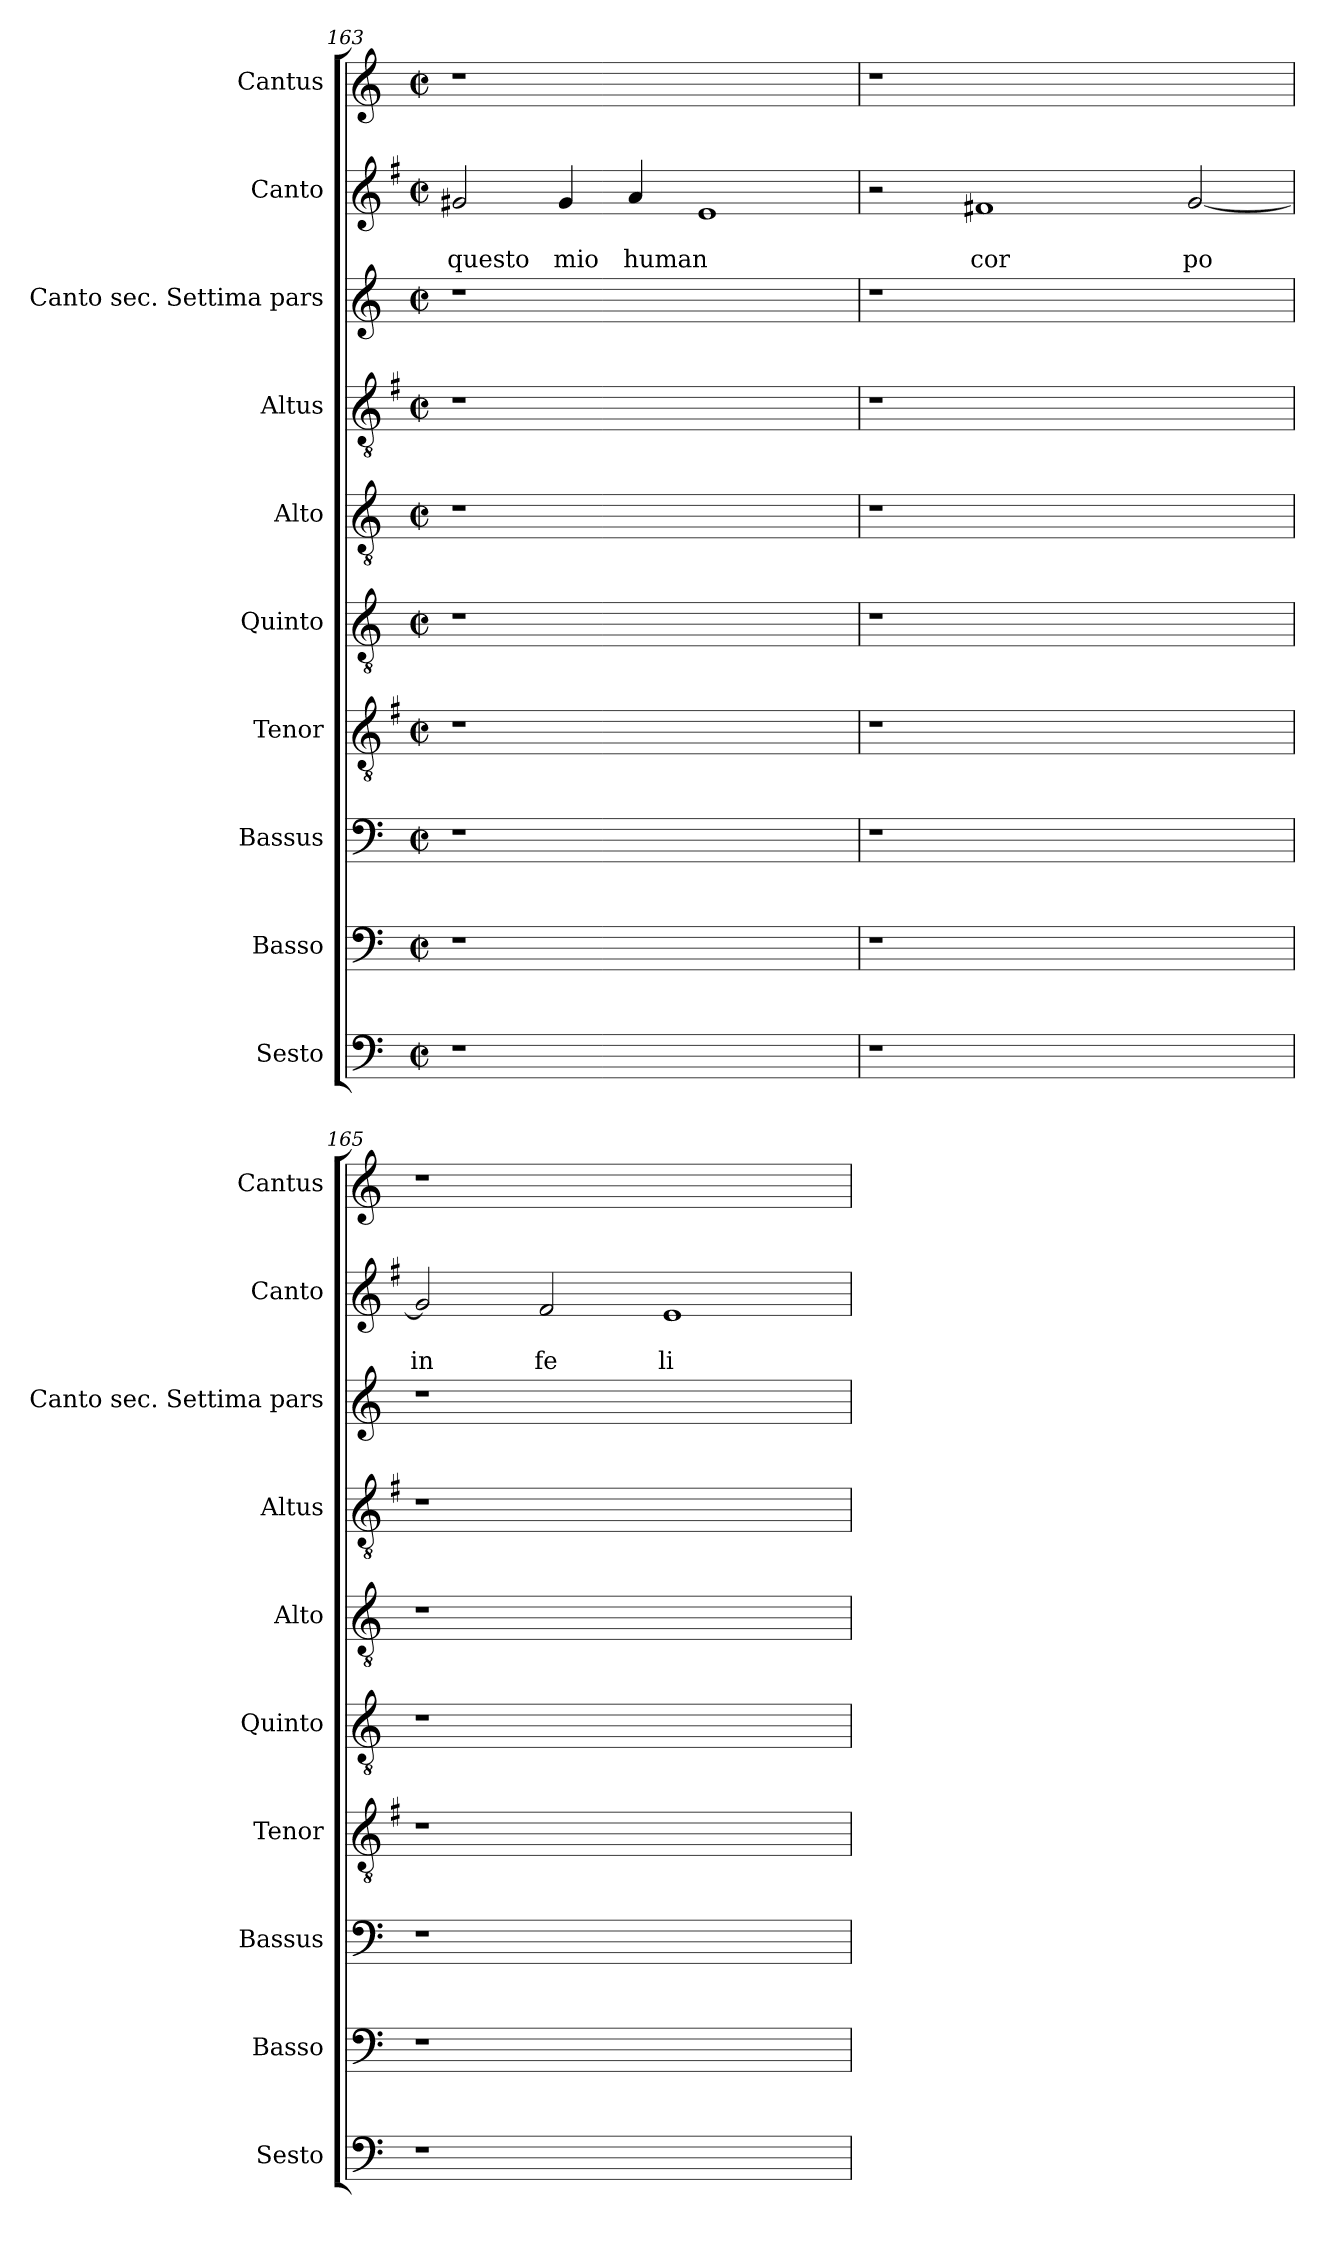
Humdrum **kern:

**kern	**kern	**kern	**kern	**kern	**kern	**kern	**kern	**kern	**text	**text	**kern
*part10	*part9	*part8	*part7	*part6	*part5	*part4	*part3	*part2	*part2	*part2	*part1
*staff10	*staff9	*staff8	*staff7	*staff6	*staff5	*staff4	*staff3	*staff2	*staff2	*staff2	*staff1
*I"Sesto	*I"Basso	*I"Bassus	*I"Tenor	*I"Quinto	*I"Alto	*I"Altus	*I"Canto sec. Settima pars	*I"Canto	*	*	*I"Cantus
*I'Sesto	*I'Basso	*I'Bassus	*I'Tenor	*I'Quinto	*I'Alto	*I'Altus	*I'Canto sec. Settima pars	*I'Canto	*	*	*I'Cantus
*clefF4	*clefF4	*clefF4	*clefGv2	*clefGv2	*clefGv2	*clefGv2	*clefG2	*clefG2	*	*	*clefG2
*k[]	*k[]	*k[]	*k[f#]	*k[]	*k[]	*k[f#]	*k[]	*k[f#]	*	*	*k[]
*C:	*C:	*C:	*G:	*C:	*C:	*G:	*C:	*G:	*	*	*C:
*M2/2	*M2/2	*M2/2	*M2/2	*M2/2	*M2/2	*M2/2	*M2/2	*M2/2	*	*	*M2/2
*met(c|)	*met(c|)	*met(c|)	*met(c|)	*met(c|)	*met(c|)	*met(c|)	*met(c|)	*met(c|)	*	*	*met(c|)
=163	=163	=163	=163	=163	=163	=163	=163	=163	=163	=163	=163
!	!	!	!	!	!	!	!	!	!	!LO:LY:b	!
1r	1r	1r	1r	1r	1r	1r	1r	2g#X/	.	questo	1r
!	!	!	!	!	!	!	!	!	!	!LO:LY:b	!
.	.	.	.	.	.	.	.	4g#/	.	mio	.
!	!	!	!	!	!	!	!	!	!	!LO:LY:b	!
.	.	.	.	.	.	.	.	4a/	.	human	.
1ryy	1ryy	1ryy	1ryy	1ryy	1ryy	1ryy	1ryy	1e	.	.	1ryy
=164	=164	=164	=164	=164	=164	=164	=164	=164	=164	=164	=164
1r	1r	1r	1r	1r	1r	1r	1r	2r	.	.	1r
!	!	!	!	!	!	!	!	!	!	!LO:LY:b	!
.	.	.	.	.	.	.	.	1f#X	.	cor	.
1ryy	1ryy	1ryy	1ryy	1ryy	1ryy	1ryy	1ryy	.	.	.	1ryy
!	!	!	!	!	!	!	!	!	!	!LO:LY:b	!
.	.	.	.	.	.	.	.	[<2g/	.	po	.
=165	=165	=165	=165	=165	=165	=165	=165	=165	=165	=165	=165
!	!	!	!	!	!	!	!	!	!	!LO:LY:b:rj	!
1r	1r	1r	1r	1r	1r	1r	1r	2g/]	.	in	1r
!	!	!	!	!	!	!	!	!	!	!LO:LY:b	!
.	.	.	.	.	.	.	.	2f#/	.	fe	.
!	!	!	!	!	!	!	!	!	!	!LO:LY:b	!
1ryy	1ryy	1ryy	1ryy	1ryy	1ryy	1ryy	1ryy	1e	.	li	1ryy
=	=	=	=	=	=	=	=	=	=	=	=
*-	*-	*-	*-	*-	*-	*-	*-	*-	*-	*-	*-
